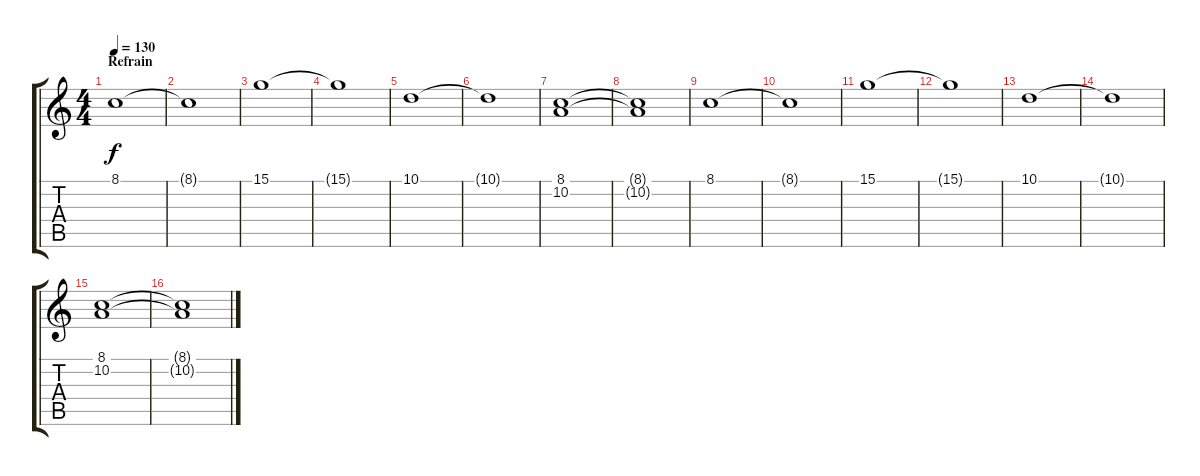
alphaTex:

\track "" {instrument stringensemble2}
\staff {score tabs}
\tuning (E4 B3 G3 D3 A2 E2) {hide}
\ts (4 4)
\section ("" "Refrain")
\tempo 130
\clef g2
\ks c
8.1.1{dy f} |
8.1{t}.1 |
15.1.1 |
15.1{t}.1 |
10.1.1 |
10.1{t}.1 |
(8.1 10.2).1 |
(8.1{t} 10.2{t}).1 |
8.1.1 |
8.1{t}.1 |
15.1.1 |
15.1{t}.1 |
10.1.1 |
10.1{t}.1 |
(8.1 10.2).1 |
(8.1{t} 10.2{t}).1
